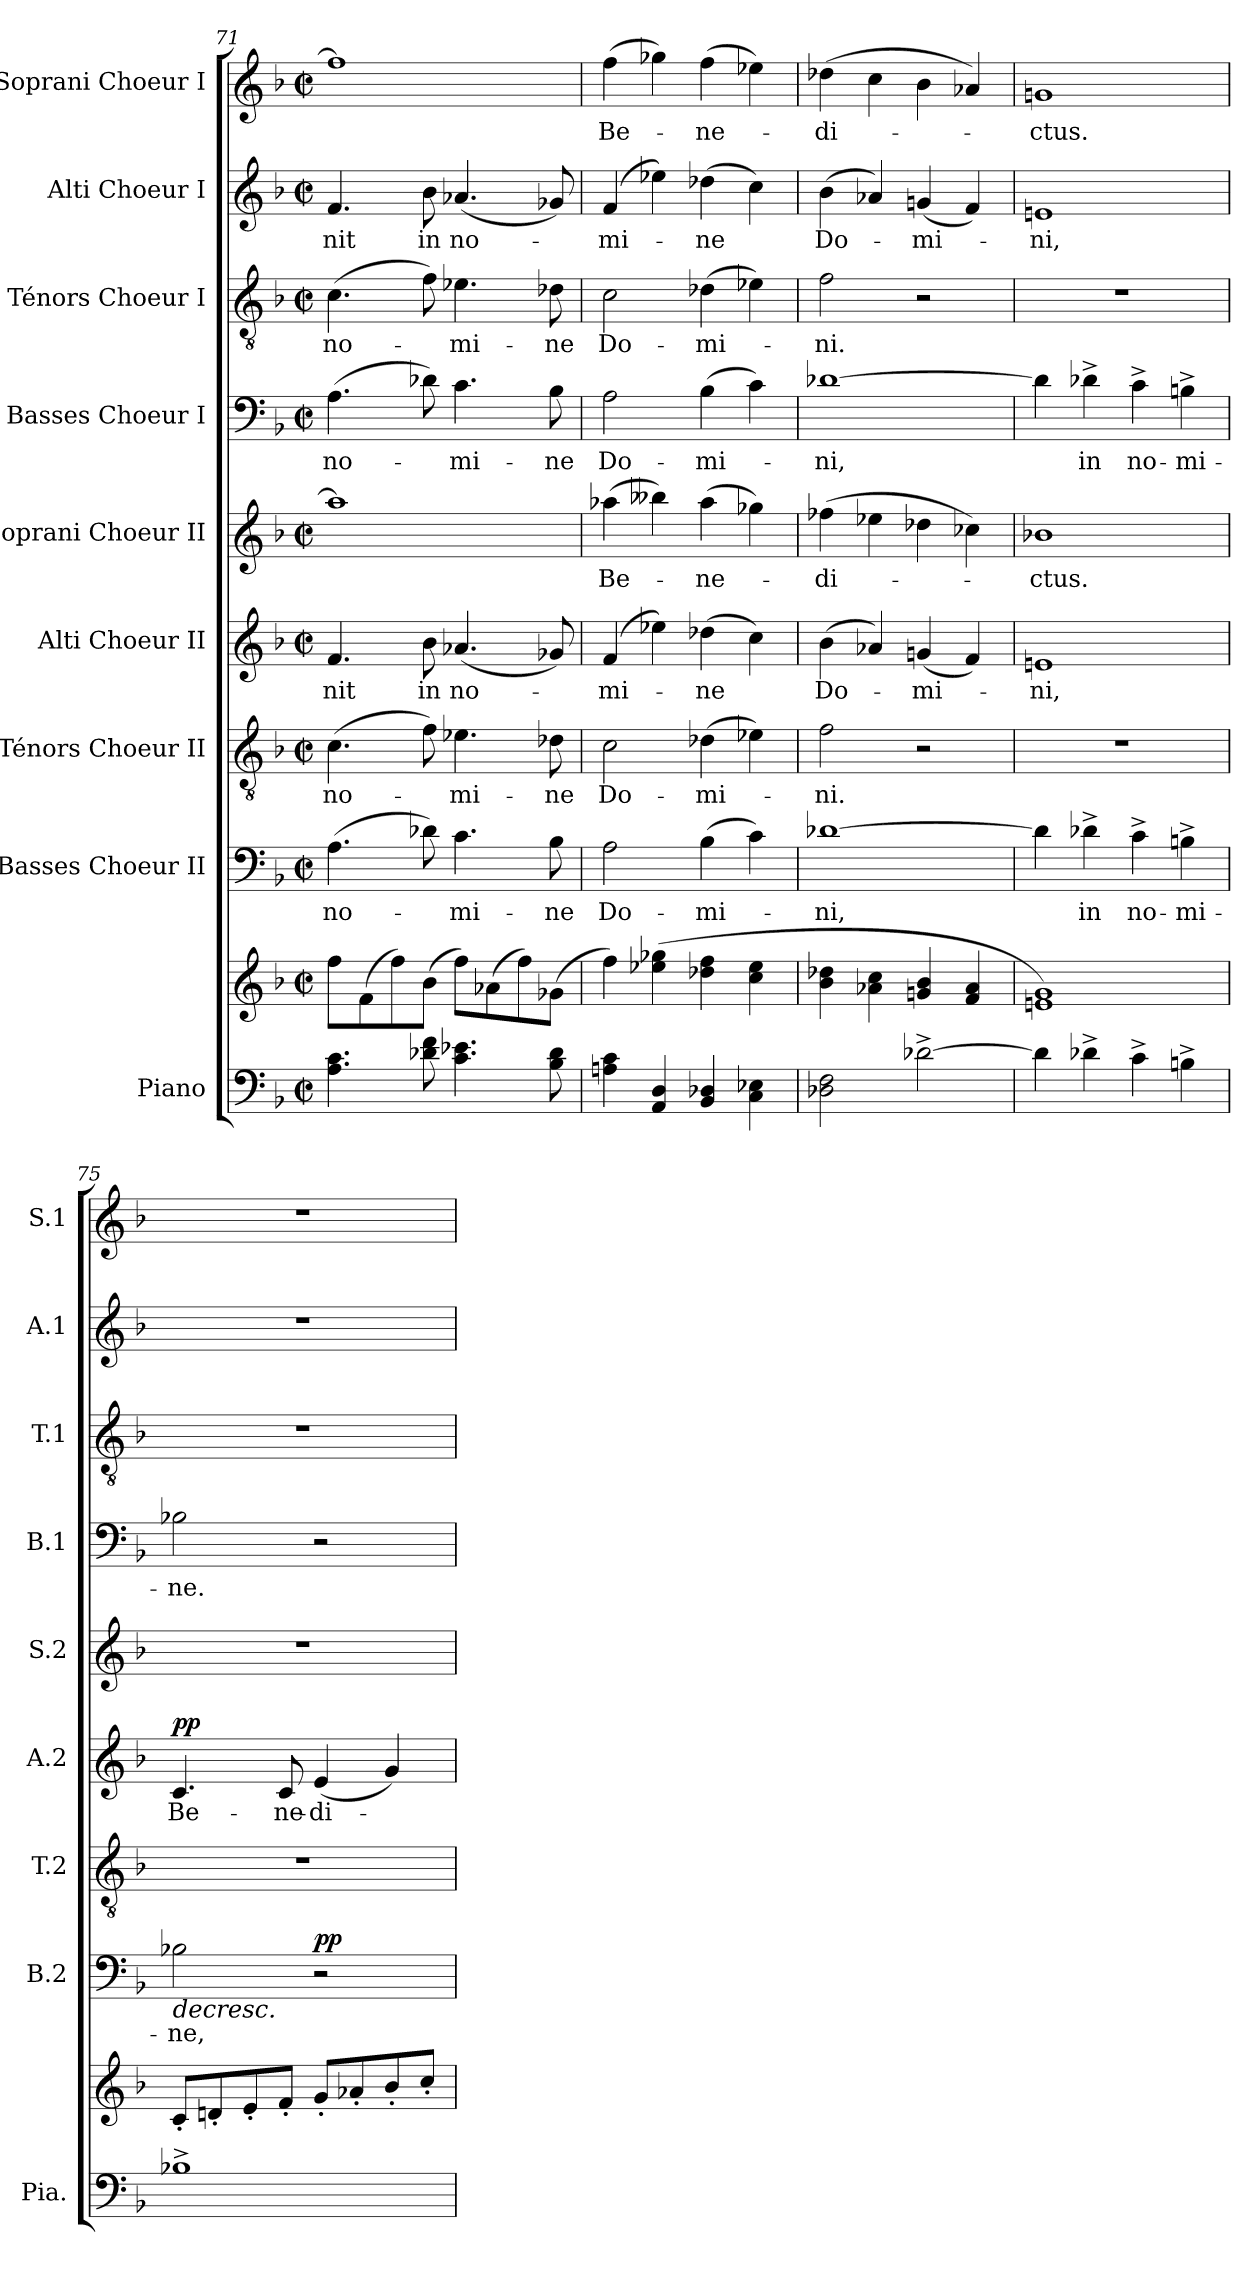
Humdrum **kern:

**kern	**kern	**kern	**text	**dynam	**kern	**text	**kern	**text	**dynam	**kern	**text	**kern	**text	**kern	**text	**kern	**text	**kern	**text
*part9	*part9	*part8	*part8	*part8	*part7	*part7	*part6	*part6	*part6	*part5	*part5	*part4	*part4	*part3	*part3	*part2	*part2	*part1	*part1
*staff10	*staff9	*staff8	*staff8	*staff8	*staff7	*staff7	*staff6	*staff6	*staff6	*staff5	*staff5	*staff4	*staff4	*staff3	*staff3	*staff2	*staff2	*staff1	*staff1
*I"Piano	*	*I"Basses Choeur II	*	*	*I"Ténors Choeur II	*	*I"Alti Choeur II	*	*	*I"Soprani Choeur II	*	*I"Basses Choeur I	*	*I"Ténors Choeur I	*	*I"Alti Choeur I	*	*I"Soprani Choeur I	*
*I'Pia.	*	*I'B.2	*	*	*I'T.2	*	*I'A.2	*	*	*I'S.2	*	*I'B.1	*	*I'T.1	*	*I'A.1	*	*I'S.1	*
*clefF4	*clefG2	*clefF4	*	*	*clefGv2	*	*clefG2	*	*	*clefG2	*	*clefF4	*	*clefGv2	*	*clefG2	*	*clefG2	*
*	*	*	*	*	*	*	*	*	*	*ITrd2c3	*	*	*	*	*	*	*	*	*
*k[b-]	*k[b-]	*k[b-]	*	*	*k[b-]	*	*k[b-]	*	*	*k[f#c#]	*	*k[b-]	*	*k[b-]	*	*k[b-]	*	*k[b-]	*
*M2/2	*M2/2	*M2/2	*	*	*M2/2	*	*M2/2	*	*	*M2/2	*	*M2/2	*	*M2/2	*	*M2/2	*	*M2/2	*
*met(c|)	*met(c|)	*met(c|)	*	*	*met(c|)	*	*met(c|)	*	*	*met(c|)	*	*met(c|)	*	*met(c|)	*	*met(c|)	*	*met(c|)	*
=71	=71	=71	=71	=71	=71	=71	=71	=71	=71	=71	=71	=71	=71	=71	=71	=71	=71	=71	=71
4.A\ 4.c\	8ff\L	(4.A\	no-	.	(4.c\	no-	4.f/	-nit	.	1ffi]	.	(4.A\	no-	(4.c\	no-	4.f/	-nit	1ffi]	.
.	(8f\	.	.	.	.	.	.	.	.	.	.	.	.	.	.	.	.	.	.
.	8ff\)	.	.	.	.	.	.	.	.	.	.	.	.	.	.	.	.	.	.
8d-X\ 8f\	(8b-\J	8d-X\)	.	.	8f\)	.	8b-\	in	.	.	.	8d-X\)	.	8f\)	.	8b-\	in	.	.
4.c\ 4.e-X\	8ff\L)	4.c\	-mi-	.	4.e-X\	-mi-	(4.a-X/	no-	.	.	.	4.c\	-mi-	4.e-X\	-mi-	(4.a-X/	no-	.	.
.	(8a-X\	.	.	.	.	.	.	.	.	.	.	.	.	.	.	.	.	.	.
.	8ff\)	.	.	.	.	.	.	.	.	.	.	.	.	.	.	.	.	.	.
8B-\ 8d-\	(8g-X\J	8B-\	-ne	.	8d-X\	-ne	8g-X/)	.	.	.	.	8B-\	-ne	8d-X\	-ne	8g-X/)	.	.	.
!!LO:PB:g=z
=72	=72	=72	=72	=72	=72	=72	=72	=72	=72	=72	=72	=72	=72	=72	=72	=72	=72	=72	=72
4An\ 4c\	4ff\)	2A\	Do-	.	2c\	Do-	(4f/	-mi-	.	(4ffni\	Be-	2A\	Do-	2c\	Do-	(4f/	-mi-	(4ffi\	Be-
4AA/ 4D/	(4ee-X\ 4gg-X\	.	.	.	.	.	4ee-X\)	.	.	4gg-Xi\)	.	.	.	.	.	4ee-X\)	.	4gg-Xi\)	.
4BB-/ 4D-X/	4dd-X\ 4ff\	(4B-\	-mi-	.	(4d-X\	-mi-	(4dd-X\	-ne	.	(4ffi\	-ne-	(4B-\	-mi-	(4d-X\	-mi-	(4dd-X\	-ne	(4ffi\	-ne-
4C\ 4E-X\	4cc\ 4ee-\	4c\)	.	.	4e-X\)	.	4cc\)	.	.	4ee-Xi\)	.	4c\)	.	4e-X\)	.	4cc\)	.	4ee-Xi\)	.
=73	=73	=73	=73	=73	=73	=73	=73	=73	=73	=73	=73	=73	=73	=73	=73	=73	=73	=73	=73
2D-X\ 2F\	4b-\ 4dd-X\	[1d-X	-ni,	.	2f\	-ni.	(4b-\	Do-	.	(4dd-Xi\	-di-	[1d-X	-ni,	2f\	-ni.	(4b-\	Do-	(4dd-Xi\	-di-
.	4a-X\ 4cc\	.	.	.	.	.	4a-X/)	.	.	4ccni\	.	.	.	.	.	4a-X/)	.	4cci\	.
[2d-X^\	4gn/ 4b-/	.	.	.	2r	.	(4gn/	-mi-	.	4b-Xi\	.	.	.	2r	.	(4gn/	-mi-	4b-i\	.
.	4f/ 4a-/	.	.	.	.	.	4f/)	.	.	4a-Xi\)	.	.	.	.	.	4f/)	.	4a-Xi/)	.
=74	=74	=74	=74	=74	=74	=74	=74	=74	=74	=74	=74	=74	=74	=74	=74	=74	=74	=74	=74
4d-\]	1en 1g)	4d-\]	.	.	1r	.	1en	-ni,	.	1gni	-ctus.	4d-\]	.	1r	.	1en	-ni,	1gni	-ctus.
4d-X^\	.	4d-X^\	in	.	.	.	.	.	.	.	.	4d-X^\	in	.	.	.	.	.	.
4c^\	.	4c^\	no-	.	.	.	.	.	.	.	.	4c^\	no-	.	.	.	.	.	.
4Bn^\	.	4Bn^\	-mi-	.	.	.	.	.	.	.	.	4Bn^\	-mi-	.	.	.	.	.	.
=75	=75	=75	=75	=75	=75	=75	=75	=75	=75	=75	=75	=75	=75	=75	=75	=75	=75	=75	=75
!	!	!	!	!LO:HP:b	!	!	!	!	!LO:DY:a	!	!	!	!	!	!	!	!	!	!
1B-X^	8c'/L	2B-X\	-ne,	>	1r	.	4.c/	Be-	pp	1r	.	2B-X\	-ne.	1r	.	1r	.	1r	.
.	8dn'/	.	.	.	.	.	.	.	.	.	.	.	.	.	.	.	.	.	.
.	8e'/	.	.	.	.	.	.	.	.	.	.	.	.	.	.	.	.	.	.
.	8f'/J	.	.	.	.	.	8c/	-ne-	.	.	.	.	.	.	.	.	.	.	.
!	!	!	!	!LO:DY:a	!	!	!	!	!	!	!	!	!	!	!	!	!	!	!
.	8g'/L	2r	.	pp	.	.	(4e/	-di-	.	.	.	2r	.	.	.	.	.	.	.
.	8a-X'/	.	.	.	.	.	.	.	.	.	.	.	.	.	.	.	.	.	.
.	8b-'/	.	.	.	.	.	4g/)	.	.	.	.	.	.	.	.	.	.	.	.
.	8cc'/J	.	.	.	.	.	.	.	.	.	.	.	.	.	.	.	.	.	.
.	.	.	.	]	.	.	.	.	.	.	.	.	.	.	.	.	.	.	.
=	=	=	=	=	=	=	=	=	=	=	=	=	=	=	=	=	=	=	=
*-	*-	*-	*-	*-	*-	*-	*-	*-	*-	*-	*-	*-	*-	*-	*-	*-	*-	*-	*-
